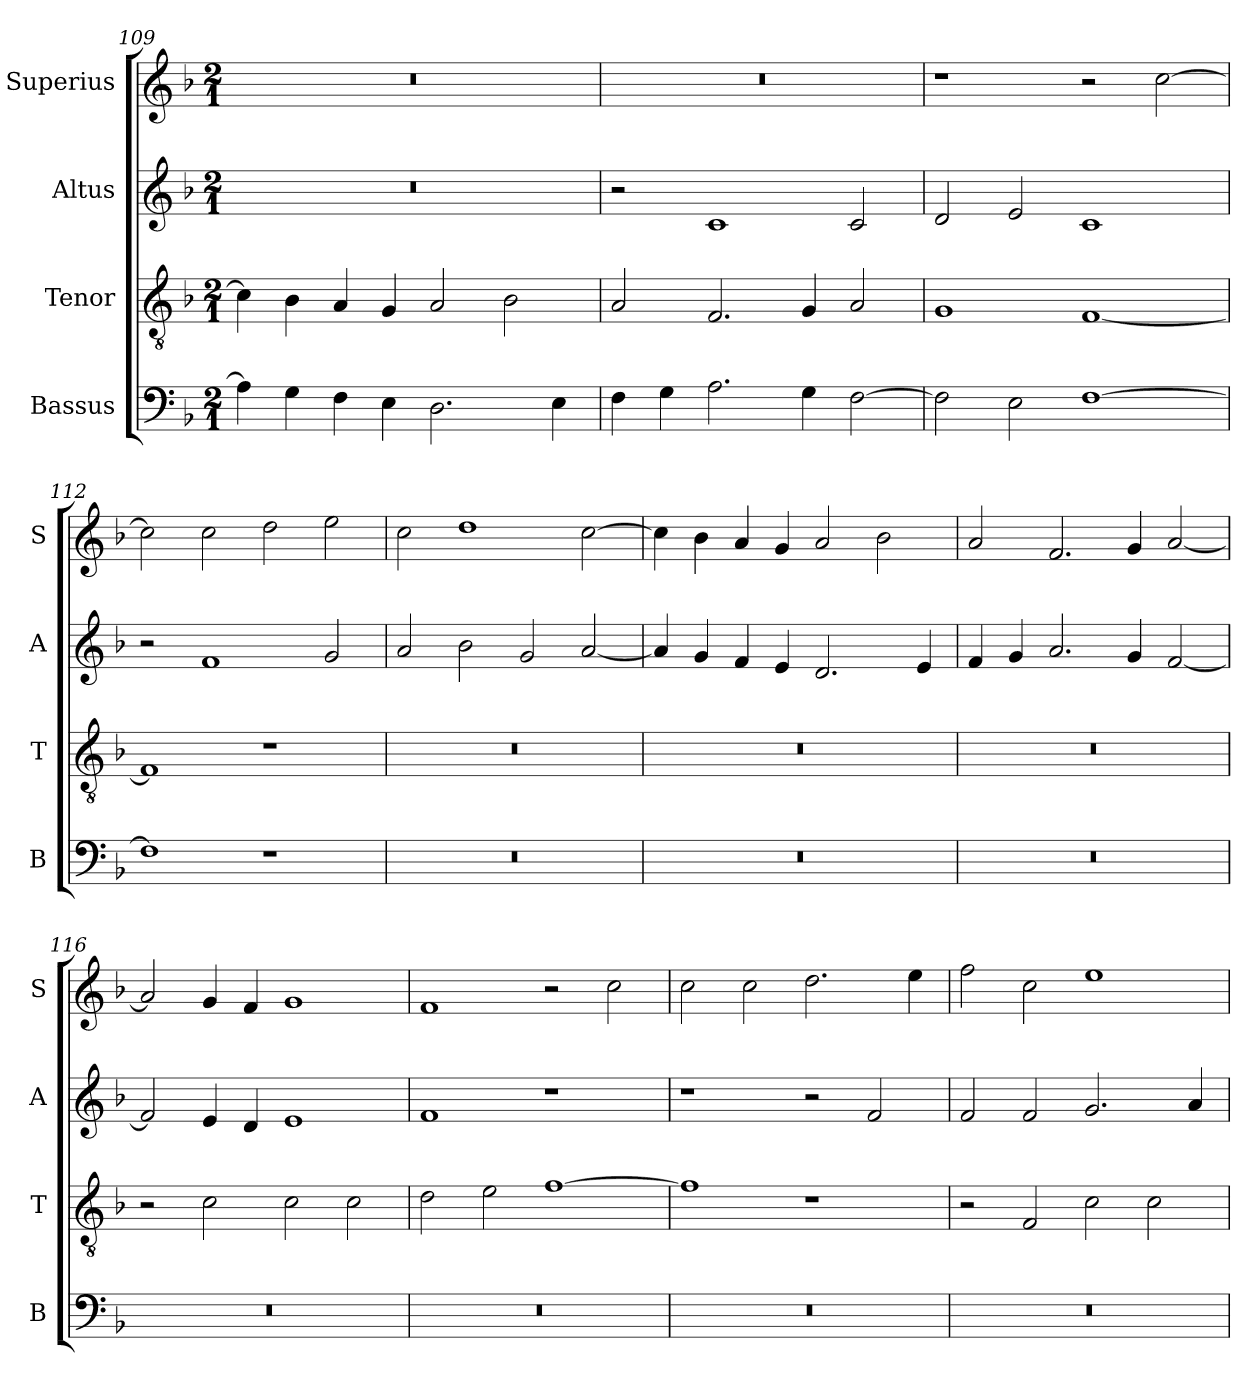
**kern	**kern	**kern	**kern
*part4	*part3	*part2	*part1
*staff4	*staff3	*staff2	*staff1
*I"Bassus	*I"Tenor	*I"Altus	*I"Superius
*I'B	*I'T	*I'A	*I'S
*clefF4	*clefGv2	*clefG2	*clefG2
*k[b-]	*k[b-]	*k[b-]	*k[b-]
*F:	*F:	*F:	*F:
*M2/1	*M2/1	*M2/1	*M2/1
=109	=109	=109	=109
4A]	4c]	0r	0r
4G	4B-	.	.
4F	4A	.	.
4E	4G	.	.
2.D	2A	.	.
.	2B-	.	.
4E	.	.	.
=110	=110	=110	=110
4F	2A	2r	0r
4G	.	.	.
2.A	2.F	1c	.
4G	4G	.	.
[2F	2A	2c	.
=111	=111	=111	=111
2F]	1G	2d	1r
2E	.	2e	.
[1F	[1F	1c	2r
.	.	.	[2cc
=112	=112	=112	=112
1F]	1F]	2r	2cc]
.	.	1f	2cc
1r	1r	.	2dd
.	.	2g	2ee
=113	=113	=113	=113
0r	0r	2a	2cc
.	.	2b-	1dd
.	.	2g	.
.	.	[2a	[2cc
=114	=114	=114	=114
0r	0r	4a]	4cc]
.	.	4g	4b-
.	.	4f	4a
.	.	4e	4g
.	.	2.d	2a
.	.	.	2b-
.	.	4e	.
=115	=115	=115	=115
0r	0r	4f	2a
.	.	4g	.
.	.	2.a	2.f
.	.	4g	4g
.	.	[2f	[2a
=116	=116	=116	=116
0r	2r	2f]	2a]
.	2c	4e	4g
.	.	4d	4f
.	2c	1e	1g
.	2c	.	.
=117	=117	=117	=117
0r	2d	1f	1f
.	2e	.	.
.	[1f	1r	2r
.	.	.	2cc
=118	=118	=118	=118
0r	1f]	1r	2cc
.	.	.	2cc
.	1r	2r	2.dd
.	.	2f	.
.	.	.	4ee
=119	=119	=119	=119
0r	2r	2f	2ff
.	2F	2f	2cc
.	2c	2.g	1ee
.	2c	.	.
.	.	4a	.
=	=	=	=
*-	*-	*-	*-
